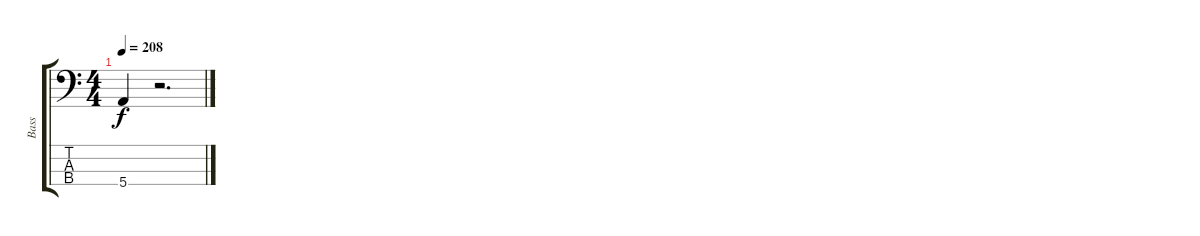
\track ("Bass" "Bass") {instrument electricbasspick}
\staff {score tabs}
\tuning (G2 D2 A1 E1) {hide}
\ts (4 4)
\tempo 208
\clef f4
\ks c
5.4.4{dy f} r.2{d}
